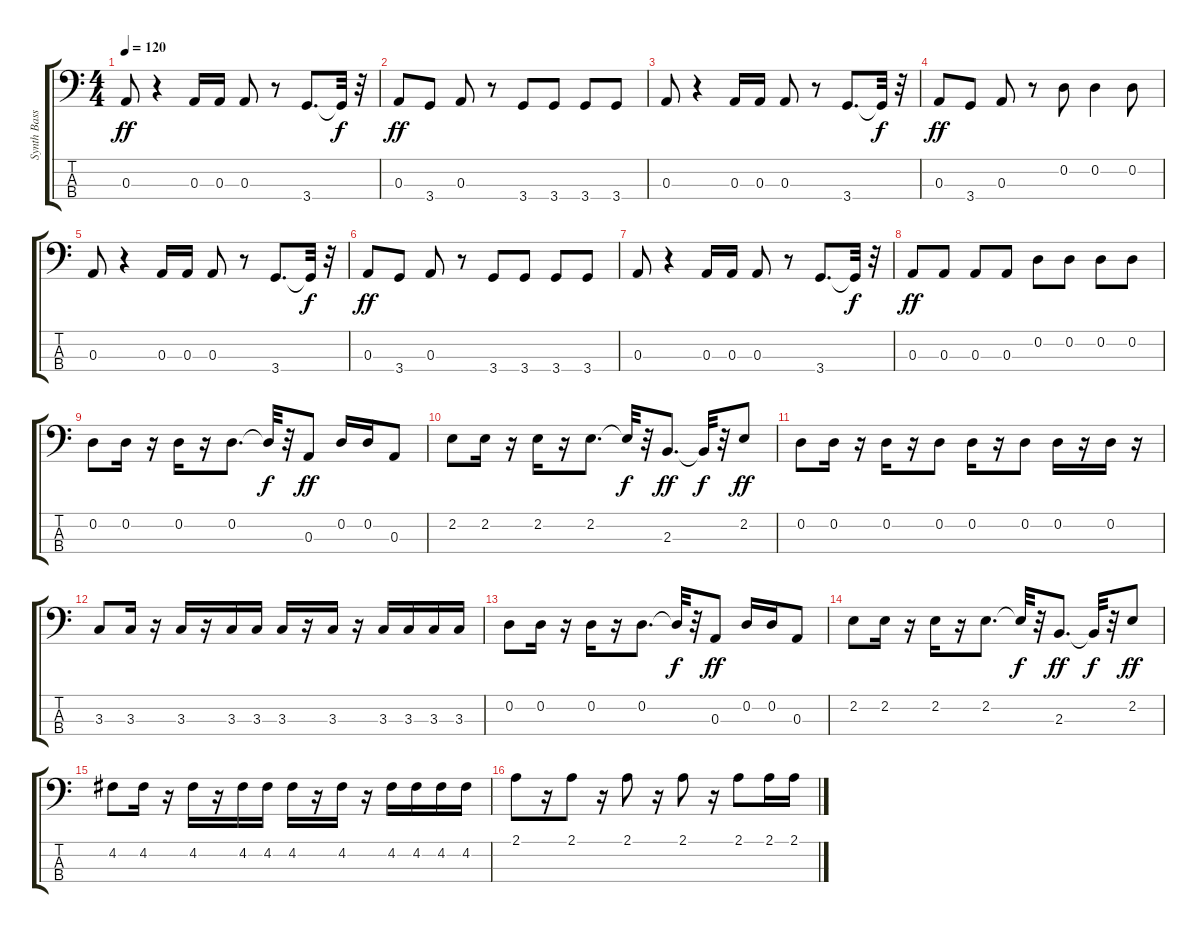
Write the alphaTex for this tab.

\track ("Synth Bass" "Synth Bass") {instrument synthbass2}
\staff {score tabs}
\tuning (G2 D2 A1 E1) {hide}
\ts (4 4)
\tempo 120
\clef f4
\ks c
0.3.8{dy ff} r.4 0.3.16 0.3.16 0.3.8 r.8 3.4.8{d} 3.4{t}.32{dy f} r.32 |
0.3.8{dy ff} 3.4.8 0.3.8 r.8 3.4.8 3.4.8 3.4.8 3.4.8 |
0.3.8 r.4 0.3.16 0.3.16 0.3.8 r.8 3.4.8{d} 3.4{t}.32{dy f} r.32 |
0.3.8{dy ff} 3.4.8 0.3.8 r.8 0.2.8 0.2.4 0.2.8 |
0.3.8 r.4 0.3.16 0.3.16 0.3.8 r.8 3.4.8{d} 3.4{t}.32{dy f} r.32 |
0.3.8{dy ff} 3.4.8 0.3.8 r.8 3.4.8 3.4.8 3.4.8 3.4.8 |
0.3.8 r.4 0.3.16 0.3.16 0.3.8 r.8 3.4.8{d} 3.4{t}.32{dy f} r.32 |
0.3.8{dy ff} 0.3.8 0.3.8 0.3.8 0.2.8 0.2.8 0.2.8 0.2.8 |
0.2.8 0.2.16 r.16 0.2.16 r.16 0.2.8{d} 0.2{t}.32{dy f} r.32 0.3.8{dy ff} 0.2.16 0.2.16 0.3.8 |
2.2.8 2.2.16 r.16 2.2.16 r.16 2.2.8{d} 2.2{t}.32{dy f} r.32 2.3.8{d dy ff} 2.3{t}.32{dy f} r.32 2.2.8{dy ff} |
0.2.8 0.2.16 r.16 0.2.16 r.16 0.2.8 0.2.16 r.16 0.2.8 0.2.16 r.16 0.2.16 r.16 |
3.3.8 3.3.16 r.16 3.3.16 r.16 3.3.16 3.3.16 3.3.16 r.16 3.3.16 r.16 3.3.16 3.3.16 3.3.16 3.3.16 |
0.2.8 0.2.16 r.16 0.2.16 r.16 0.2.8{d} 0.2{t}.32{dy f} r.32 0.3.8{dy ff} 0.2.16 0.2.16 0.3.8 |
2.2.8 2.2.16 r.16 2.2.16 r.16 2.2.8{d} 2.2{t}.32{dy f} r.32 2.3.8{d dy ff} 2.3{t}.32{dy f} r.32 2.2.8{dy ff} |
4.2.8 4.2.16 r.16 4.2.16 r.16 4.2.16 4.2.16 4.2.16 r.16 4.2.16 r.16 4.2.16 4.2.16 4.2.16 4.2.16 |
2.1.8 r.16 2.1.8 r.16 2.1.8 r.16 2.1.8 r.16 2.1.8 2.1.16 2.1.16
